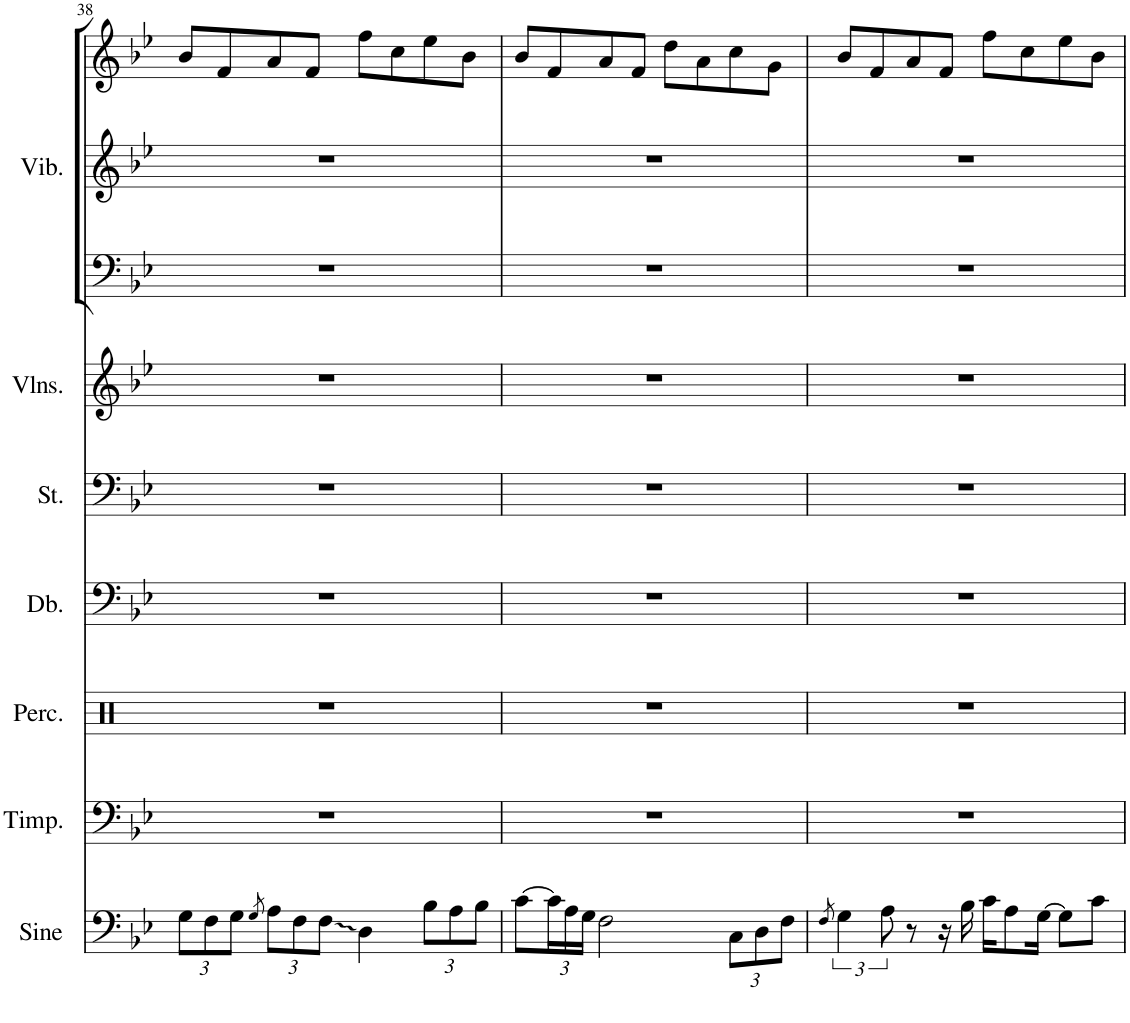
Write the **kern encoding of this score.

**kern	**kern	**kern	**kern	**kern	**kern	**kern	**kern	**kern
*part7	*part6	*part5	*part4	*part3	*part2	*part1	*part1	*part1
*staff9	*staff8	*staff7	*staff6	*staff5	*staff4	*staff3	*staff2	*staff1
*I"Sine Wave	*I"Timpani	*I"Percussion	*I"Double Bass	*I"Strings	*I"Violins	*I"Vibraphone	*	*
*I'Sine	*I'Timp.	*I'Perc.	*I'Db.	*I'St.	*I'Vlns.	*I'Vib.	*	*
!!LO:PB:g=z
*clefF4	*clefF4	*clefX	*clefF4	*clefF4	*clefG2	*clefF4	*clefG2	*clefG2
*	*	*	*Trd7c12	*	*	*	*	*
*k[b-e-]	*k[b-e-]	*k[]	*k[b-e-]	*k[b-e-]	*k[b-e-]	*k[b-e-]	*k[b-e-]	*k[b-e-]
*M4/4	*M4/4	*M4/4	*M4/4	*M4/4	*M4/4	*M4/4	*M4/4	*M4/4
*Xbrackettup	*	*	*	*	*	*	*	*
=38	=38	=38	=38	=38	=38	=38	=38	=38
12G\L	1r	1r	1r	1r	1r	1r	1r	8b-/L
12F\	.	.	.	.	.	.	.	.
.	.	.	.	.	.	.	.	8f/
12G\J	.	.	.	.	.	.	.	.
8qG/	.	.	.	.	.	.	.	.
12A\L	.	.	.	.	.	.	.	8a/
12F\	.	.	.	.	.	.	.	.
.	.	.	.	.	.	.	.	8f/J
12F\J	.	.	.	.	.	.	.	.
4D\	.	.	.	.	.	.	.	8ff\L
.	.	.	.	.	.	.	.	8cc\
12B-\L	.	.	.	.	.	.	.	8ee-\
12A\	.	.	.	.	.	.	.	.
.	.	.	.	.	.	.	.	8b-\J
12B-\J	.	.	.	.	.	.	.	.
=39	=39	=39	=39	=39	=39	=39	=39	=39
[8c\L	1r	1r	1r	1r	1r	1r	1r	8b-/L
24c\L]	.	.	.	.	.	.	.	8f/
24A\	.	.	.	.	.	.	.	.
24G\JJ	.	.	.	.	.	.	.	.
2F\	.	.	.	.	.	.	.	8a/
.	.	.	.	.	.	.	.	8f/J
.	.	.	.	.	.	.	.	8dd\L
.	.	.	.	.	.	.	.	8a\
12C\L	.	.	.	.	.	.	.	8cc\
12D\	.	.	.	.	.	.	.	.
.	.	.	.	.	.	.	.	8g\J
12F\J	.	.	.	.	.	.	.	.
=40	=40	=40	=40	=40	=40	=40	=40	=40
8qF/	.	.	.	.	.	.	.	.
*brackettup	*	*	*	*	*	*	*	*
6G\	1r	1r	1r	1r	1r	1r	1r	8b-/L
.	.	.	.	.	.	.	.	8f/
12A\	.	.	.	.	.	.	.	.
8r	.	.	.	.	.	.	.	8a/
16r	.	.	.	.	.	.	.	8f/J
16B-\	.	.	.	.	.	.	.	.
16c\KL	.	.	.	.	.	.	.	8ff\L
8A\	.	.	.	.	.	.	.	.
.	.	.	.	.	.	.	.	8cc\
[16G\Jk	.	.	.	.	.	.	.	.
8G\L]	.	.	.	.	.	.	.	8ee-\
8c\J	.	.	.	.	.	.	.	8b-\J
=	=	=	=	=	=	=	=	=
*-	*-	*-	*-	*-	*-	*-	*-	*-
